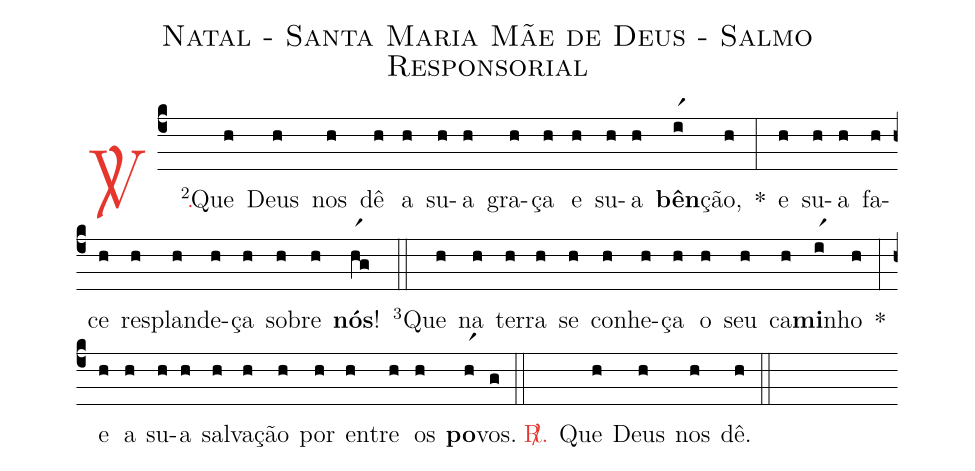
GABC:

name: Natal - Santa Maria Mãe de Deus - Salmo Responsorial;
%%
(c4)

<c><sp>V/</sp>.</c>() <v>\VSup{2}</v>Que(h) Deus(h) nos(h) dê(h) a(h) su(h)a(h) gra(h)ça(h) e(h) su(h)a(h) <b>bên</b>(ir1)ção,(h) *(:)
e(h) su(h)a(h) fa(h)ce(h) res(h)plan(h)de(h)ça(h) so(h)bre(h) <b>nós</b>!(hr1g)

(::)

<v>\VSup{3}</v>Que(h) na(h) ter(h)ra(h) se(h) co(h)nhe(h)ça(h) o(h) seu(h) ca(h)<b>mi</b>(ir1)nho(h) *(:)
e(h) a(h) su(h)a(h) sal(h)va(h)ção(h) por(h) en(h)tre(h) os(h) <b>po</b>(hr1)vos.(g)

(::)

<c><sp>R/</sp>.</c>() Que(h) Deus(h) nos(h) dê.(h)

(::)
